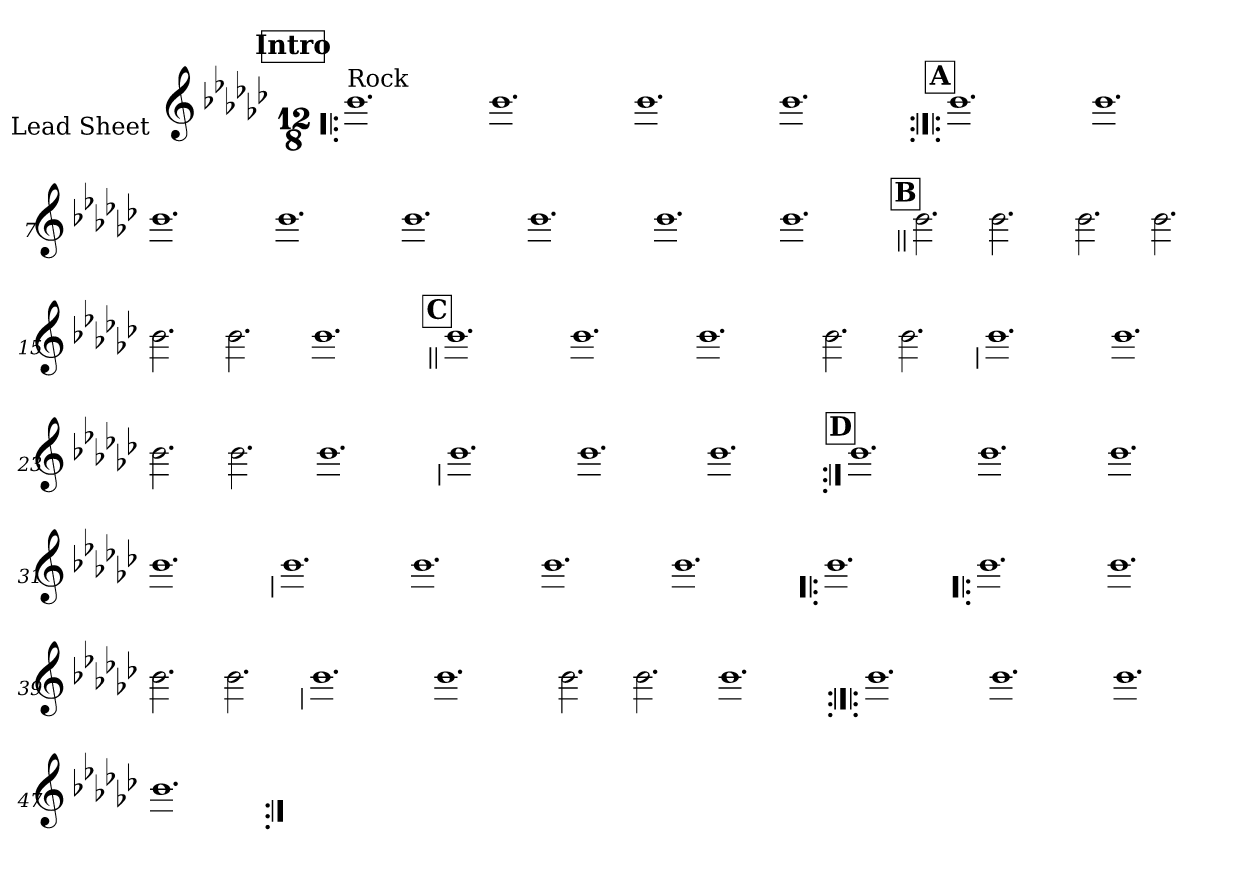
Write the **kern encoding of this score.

**kern
*part1
*staff1
*I"Lead Sheet
*stria0
*clefG2
*k[b-e-a-d-g-c-]
*e-:
*M12/8
*MM90
!!LO:REH:place=s1:a:t=Intro
=1!|:
!LO:TX:a:t=Rock
1.b-
=2-
1.b-
=3-
1.b-
=4-
1.b-
!!LO:LB:g=z
!!LO:REH:place=s1:a:t=A
=5:|!|:
1.b-
=6-
1.b-
=7-
1.b-
=8-
1.b-
=9-
1.b-
=10-
1.b-
=11-
1.b-
=12-
1.b-
!!LO:LB:g=z
!!LO:REH:place=s1:a:t=B
=13||
2.b-
2.b-
=14-
2.b-
2.b-
=15-
2.b-
2.b-
=16-
1.b-
!!LO:LB:g=z
!!LO:REH:place=s1:a:t=C
=17||
1.b-
=18-
1.b-
=19-
1.b-
=20-
2.b-
2.b-
!!LO:LB:g=z
=21
1.b-
=22-
1.b-
=23-
2.b-
2.b-
=24-
1.b-
!!LO:LB:g=z
=25
1.b-
=26-
1.b-
=27-
1.b-
!!LO:LB:g=z
!!LO:REH:place=s1:a:t=D
=28:|!
1.b-
=29-
1.b-
=30-
1.b-
=31-
1.b-
!!LO:LB:g=z
=32
1.b-
=33-
1.b-
=34-
1.b-
=35-
1.b-
!!LO:LB:g=z
=36|!:
1.b-
=37-
1.b-
=38-
1.b-
=39-
2.b-
2.b-
!!LO:LB:g=z
=40
1.b-
=41-
1.b-
=42-
2.b-
2.b-
=43-
1.b-
!!LO:LB:g=z
=44:|!|:
1.b-
=45-
1.b-
=46-
1.b-
=47-
1.b-
=:|!
*-
